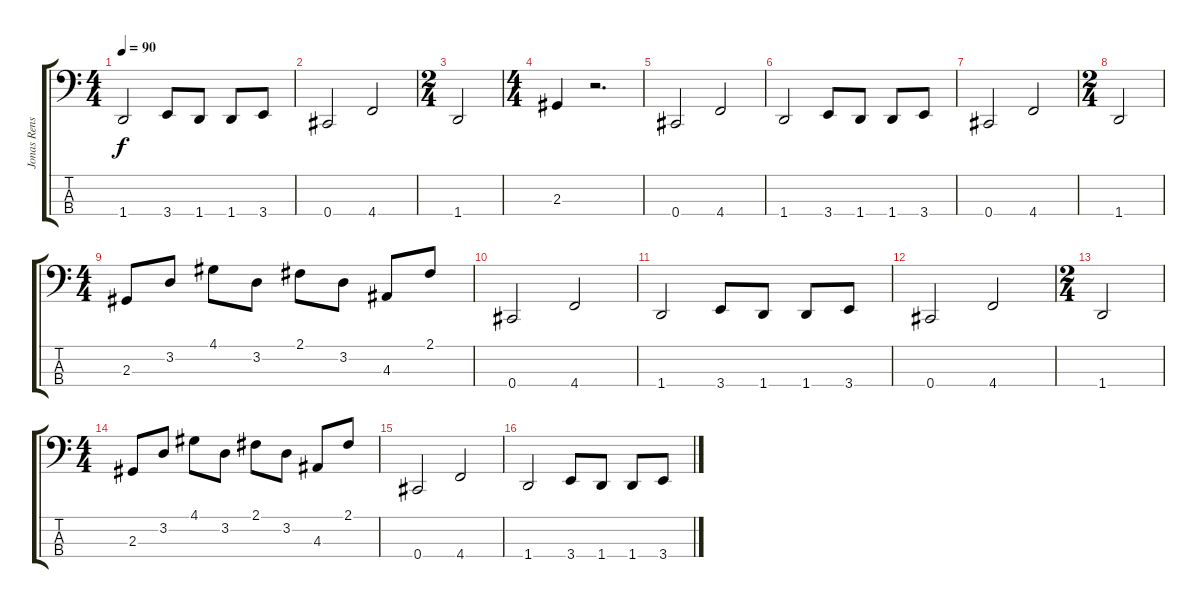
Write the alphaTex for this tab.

\track ("Jonas Renske" "Jonas Rens") {instrument electricbassfinger}
\staff {score tabs}
\tuning (E2 B1 Gb1 Db1) {hide}
\ts (4 4)
\tempo 90
\clef f4
\ks c
1.4.2{dy f} 3.4.8 1.4.8 1.4.8 3.4.8 |
0.4.2 4.4.2 |
\ts (2 4)
1.4.2 |
\ts (4 4)
2.3.4 r.2{d} |
0.4.2 4.4.2 |
1.4.2 3.4.8 1.4.8 1.4.8 3.4.8 |
0.4.2 4.4.2 |
\ts (2 4)
1.4.2 |
\ts (4 4)
2.3.8 3.2.8 4.1.8 3.2.8 2.1.8 3.2.8 4.3.8 2.1.8 |
0.4.2 4.4.2 |
1.4.2 3.4.8 1.4.8 1.4.8 3.4.8 |
0.4.2 4.4.2 |
\ts (2 4)
1.4.2 |
\ts (4 4)
2.3.8 3.2.8 4.1.8 3.2.8 2.1.8 3.2.8 4.3.8 2.1.8 |
0.4.2 4.4.2 |
1.4.2 3.4.8 1.4.8 1.4.8 3.4.8
